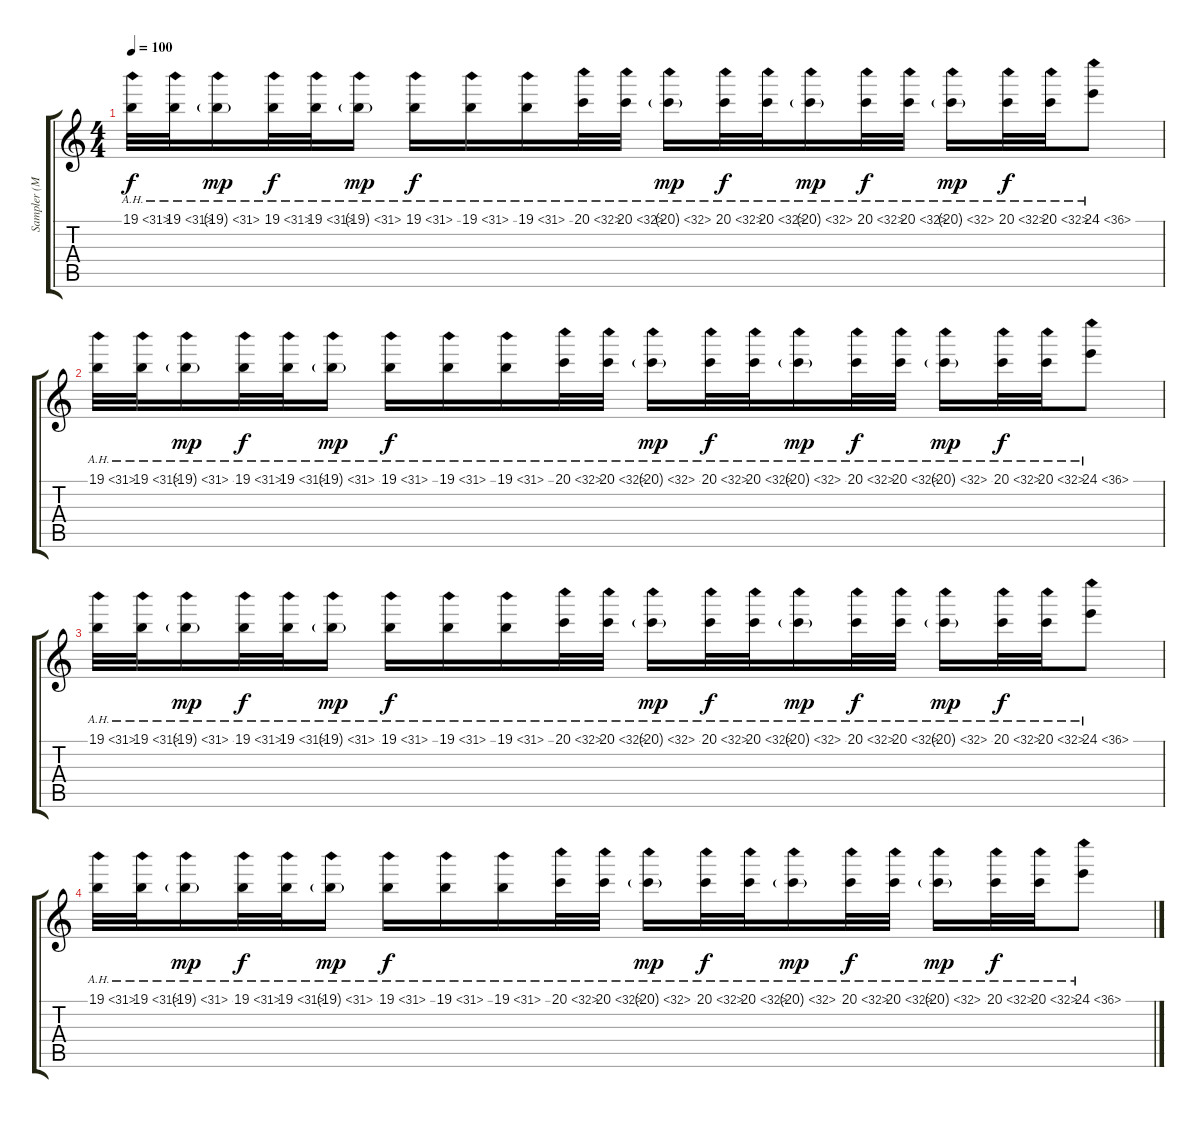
\track ("Sampler (Mr.Hahn)" "Sampler (M") {instrument flute}
\staff {score tabs}
\tuning (E4 B3 G3 D3 A2 E2) {hide}
\ts (4 4)
\tempo 100
\clef g2
\ks c
19.1{ah 12}.32{dy f balance 8} 19.1{ah 12}.32 19.1{ah 12 g}.16{dy mp} 19.1{ah 12}.32{dy f} 19.1{ah 12}.32 19.1{ah 12 g}.16{dy mp} 19.1{ah 12}.16{dy f} 19.1{ah 12}.16 19.1{ah 12}.16 20.1{ah 12}.32 20.1{ah 12}.32 20.1{ah 12 g}.16{dy mp} 20.1{ah 12}.32{dy f} 20.1{ah 12}.32 20.1{ah 12 g}.16{dy mp} 20.1{ah 12}.32{dy f} 20.1{ah 12}.32 20.1{ah 12 g}.16{dy mp} 20.1{ah 12}.32{dy f} 20.1{ah 12}.32 24.1{ah 12}.8 |
19.1{ah 12}.32{balance 8} 19.1{ah 12}.32 19.1{ah 12 g}.16{dy mp} 19.1{ah 12}.32{dy f} 19.1{ah 12}.32 19.1{ah 12 g}.16{dy mp} 19.1{ah 12}.16{dy f} 19.1{ah 12}.16 19.1{ah 12}.16 20.1{ah 12}.32 20.1{ah 12}.32 20.1{ah 12 g}.16{dy mp} 20.1{ah 12}.32{dy f} 20.1{ah 12}.32 20.1{ah 12 g}.16{dy mp} 20.1{ah 12}.32{dy f} 20.1{ah 12}.32 20.1{ah 12 g}.16{dy mp} 20.1{ah 12}.32{dy f} 20.1{ah 12}.32 24.1{ah 12}.8 |
19.1{ah 12}.32{balance 8} 19.1{ah 12}.32 19.1{ah 12 g}.16{dy mp} 19.1{ah 12}.32{dy f} 19.1{ah 12}.32 19.1{ah 12 g}.16{dy mp} 19.1{ah 12}.16{dy f} 19.1{ah 12}.16 19.1{ah 12}.16 20.1{ah 12}.32 20.1{ah 12}.32 20.1{ah 12 g}.16{dy mp} 20.1{ah 12}.32{dy f} 20.1{ah 12}.32 20.1{ah 12 g}.16{dy mp} 20.1{ah 12}.32{dy f} 20.1{ah 12}.32 20.1{ah 12 g}.16{dy mp} 20.1{ah 12}.32{dy f} 20.1{ah 12}.32 24.1{ah 12}.8 |
19.1{ah 12}.32{balance 8} 19.1{ah 12}.32 19.1{ah 12 g}.16{dy mp} 19.1{ah 12}.32{dy f} 19.1{ah 12}.32 19.1{ah 12 g}.16{dy mp} 19.1{ah 12}.16{dy f} 19.1{ah 12}.16 19.1{ah 12}.16 20.1{ah 12}.32 20.1{ah 12}.32 20.1{ah 12 g}.16{dy mp} 20.1{ah 12}.32{dy f} 20.1{ah 12}.32 20.1{ah 12 g}.16{dy mp} 20.1{ah 12}.32{dy f} 20.1{ah 12}.32 20.1{ah 12 g}.16{dy mp} 20.1{ah 12}.32{dy f} 20.1{ah 12}.32 24.1{ah 12}.8
